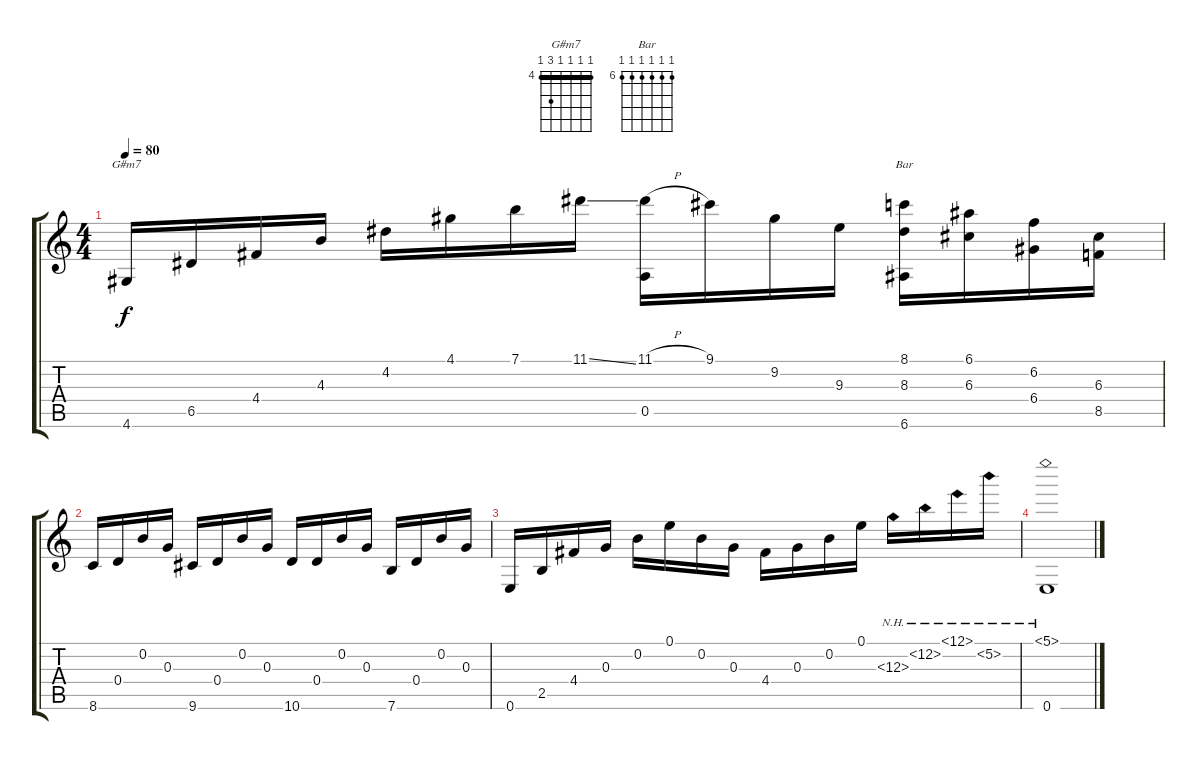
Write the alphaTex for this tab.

\track "" {instrument acousticguitarnylon}
\staff {score tabs}
\tuning (E4 B3 G3 D3 A2 E2) {hide}
\chord ("G#m7" 4 4 4 4 6 4) {firstfret 4 barre 4}
\chord ("Bar" 6 6 6 6 6 6) {firstfret 6}
\ts (4 4)
\tempo 80
\clef g2
\ks c
4.6.16{ch "G#m7" dy f} 6.5.16 4.4.16 4.3.16 4.2.16 4.1.16 7.1.16 11.1{ss}.16 (11.1{h} 0.5).16 9.1.16 9.2.16 9.3.16 (8.1 8.3 6.6).16{ch "Bar"} (6.1 6.3).16 (6.2 6.4).16 (6.3 8.5).16 |
8.6.16 0.4.16 0.2.16 0.3.16 9.6.16 0.4.16 0.2.16 0.3.16 10.6.16 0.4.16 0.2.16 0.3.16 7.6.16 0.4.16 0.2.16 0.3.16 |
0.6.16 2.5.16 4.4.16 0.3.16 0.2.16 0.1.16 0.2.16 0.3.16 4.4.16 0.3.16 0.2.16 0.1.16 12.3{nh}.16 12.2{nh}.16 12.1{nh}.16 5.2{nh}.16 |
(5.1{nh} 0.6).1
